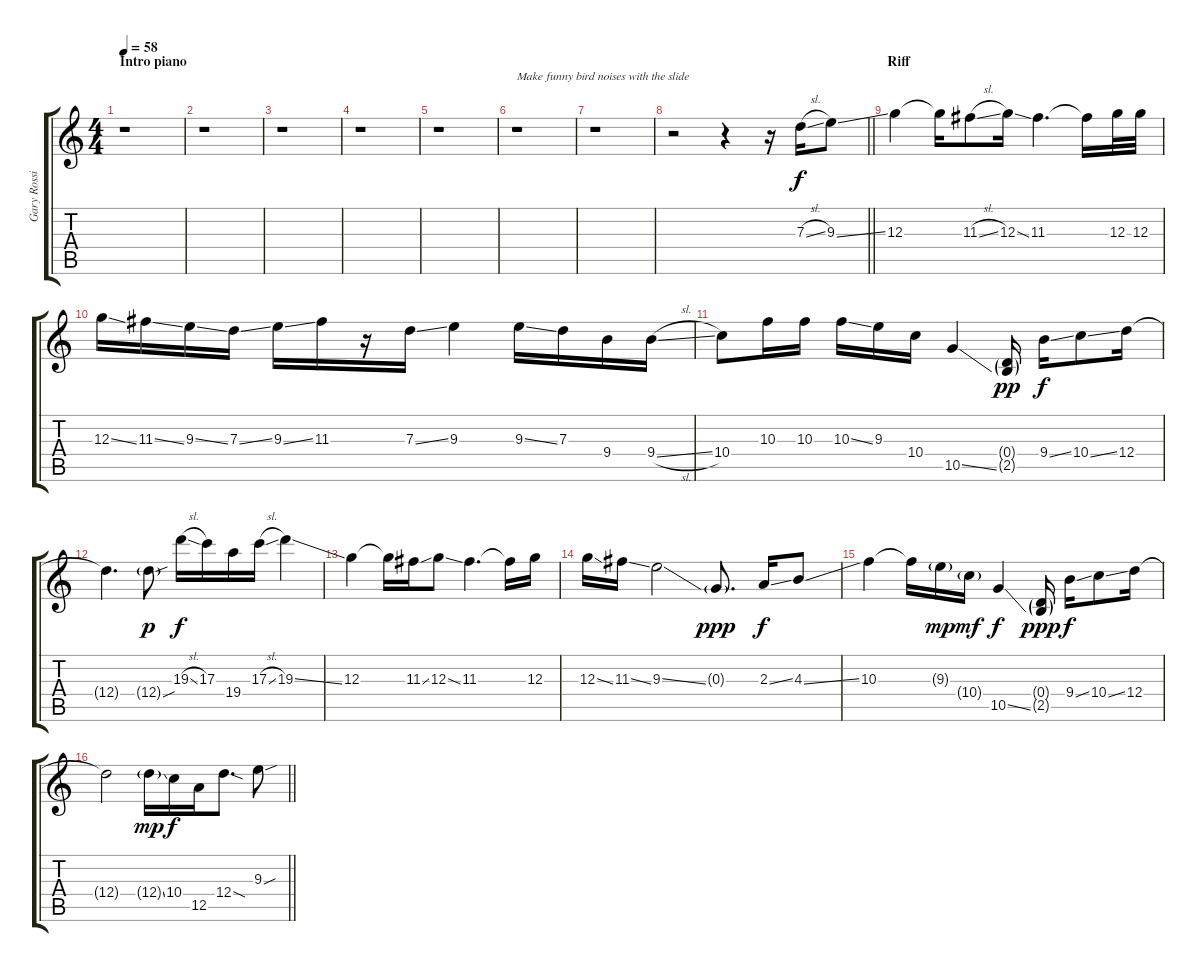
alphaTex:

\track ("Gary Rossington (slide guitar)" "Gary Rossi") {instrument overdrivenguitar}
\staff {score tabs}
\tuning (E4 B3 G3 D3 A2 E2) {hide}
\ts (4 4)
\section ("" "Intro piano")
\tempo 58
\clef g2
\ks c
r.1{dy f instrument overdrivenguitar} |
r.1 |
r.1 |
r.1 |
r.1 |
r.1{txt "Make funny bird noises with the slide"} |
r.1 |
\barLineRight lightlight
r.2 r.4 r.16 7.3{sl}.16 9.3{ss}.8 |
\section ("" "Riff")
12.3.4 12.3{t}.16 11.3{sl}.8 12.3{ss}.16 11.3.4{d} 11.3{t}.16 12.3.32 12.3.32 |
12.3{ss}.16 11.3{ss}.16 9.3{ss}.16 7.3{ss}.16 9.3{ss}.16 11.3.16 r.16 7.3{ss}.16 9.3.4 9.3{ss}.16 7.3.16 9.4.16 9.4{sl}.16 |
10.4.8 10.3.16 10.3.16 10.3{ss}.16 9.3.16 10.4.16 10.5{ss}.4 (0.4{g} 2.5{g}).16{dy pp} 9.4{ss}.16{dy f} 10.4{ss}.8 12.4.16 |
12.4{t}.4{d} 12.4{sou g}.8{dy p} 19.3{sl}.16{dy f} 17.3.16 19.4.16 17.3{sl}.16 19.3{ss}.4 |
12.3.4 12.3{t}.16 11.3{ss}.16 12.3{ss}.8 11.3.4{d} 11.3{t}.16 12.3.16 |
12.3{ss}.16 11.3{ss}.16 9.3{ss}.2 0.3{g}.8{d dy ppp} 2.3{ss}.16{dy f} 4.3{ss}.8 |
10.3.4 10.3{t}.16 9.3{g}.16{dy mp} 10.4{g}.16{dy mf} 10.5{ss}.4{dy f} (0.4{g} 2.5{g}).16{dy ppp} 9.4{ss}.16{dy f} 10.4{ss}.8 12.4.16 |
\barLineRight lightlight
12.4{t}.2 12.4{ss g}.16{dy mp} 10.4.16{dy f} 12.5.16 12.4{sod}.8{d} 9.3{sou}.8
